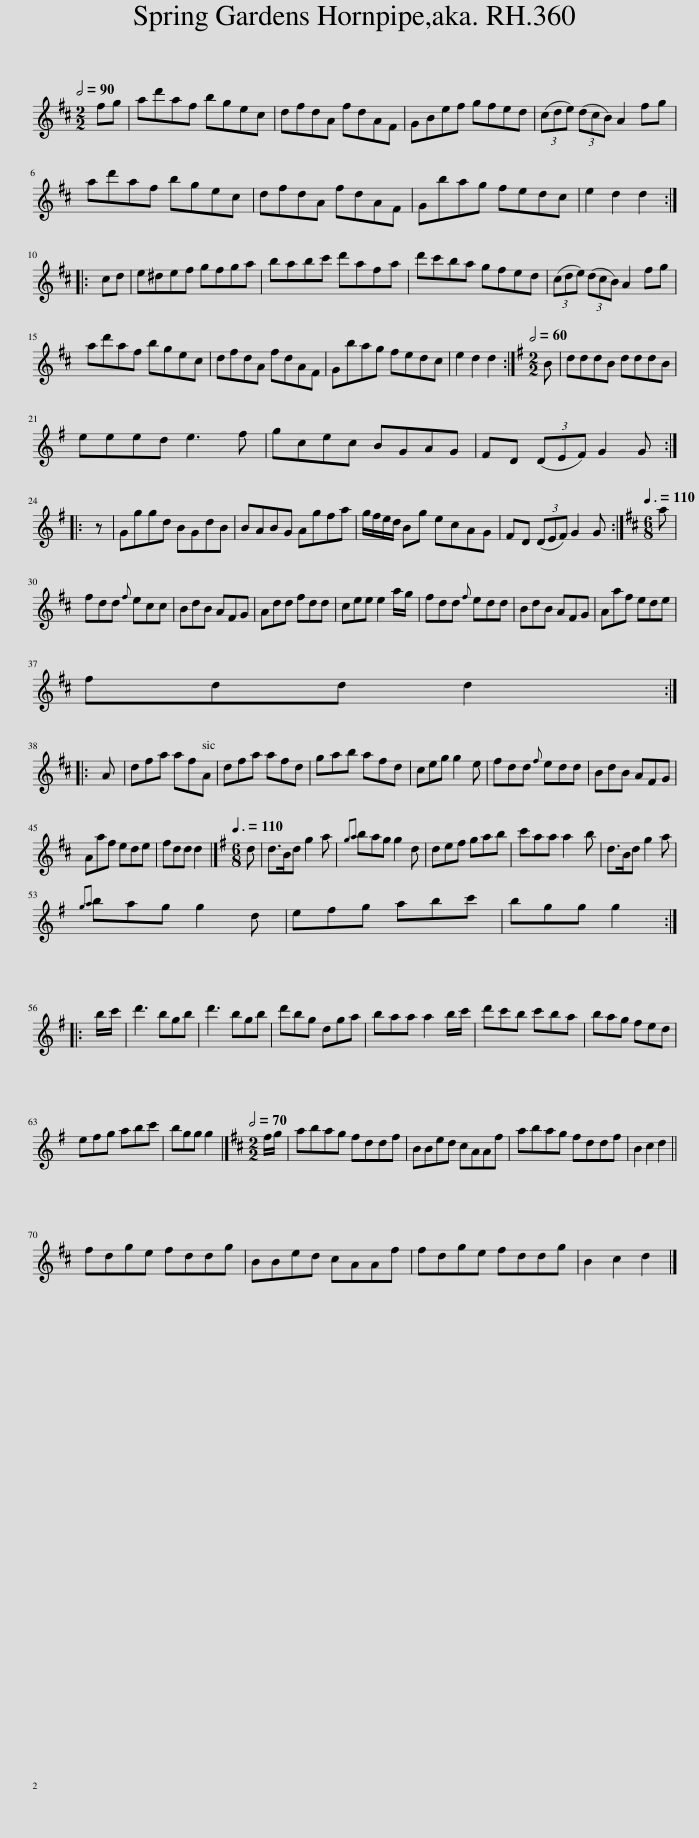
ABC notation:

X:1
L:1/8
Q:1/2=90
M:2/2
I:linebreak $
K:D
V:1 treble
V:1
 fg | ad'af bgec | dfdA fdAF | GBef gfed | (3(cde) (3(dcB) A2 fg |$ %5
 ad'af bgec | dfdA fdAF | Gbag fedc | e2 d2 d2 ::$ cd | %10
 e^def gfga | babc' d'afa | d'c'ba gfed | (3(cde) (3(dcB) A2 fg |$ ad'af bgec | %15
 dfdA fdAF | Gbag fedc | e2 d2 d2 :|[K:G][M:2/2][Q:1/2=60] B | dddB dddB |$ %20
 eeed e3 f | gcec BGAG | FD (3(DEF) G2 G ::$ z | Gggd BGdB | %25
 BABG Agfa | g/f/e/d/ Bg ecAG | FD (3(DEF) G2 G :|[K:D][M:6/8][Q:3/8=110] a |$ fdd{f} ecc | %30
 BdB AFG | Add fdd | cee e2 a/g/ | fdd{f} edd | BdB AFG | %35
 Aaf ede |$ fdd d2 ::$ A | dfa afA | dfa afd | %40
 gab afd | ceg g2 e | fdd{f} edd | BdB AFG |$ Aaf ede | %45
 fdd d2 |][K:G][M:6/8][Q:3/8=110] d | d>Bd g2 a |{ga} bag g2 d | def gab | %50
 c'aa a2 b | d>Bd g2 a |${ga} bag g2 d | efg abc' | bgg g2 ::$ %55
 b/c'/ | d'3 bgb | d'3 bgb | d'bg dga | baa a2 b/c'/ | %60
 d'c'b c'ba | bag fed |$ efg abc' | bgg g2 |][K:D][M:2/2][Q:1/2=70] f/g/ | %65
 abag fddf | BBed cAAf | abag fddf | B2 c2 d2 ||$ fdge fddg | %70
 BBed cAAf | fdge fddg | B2 c2 d2 |] %73
